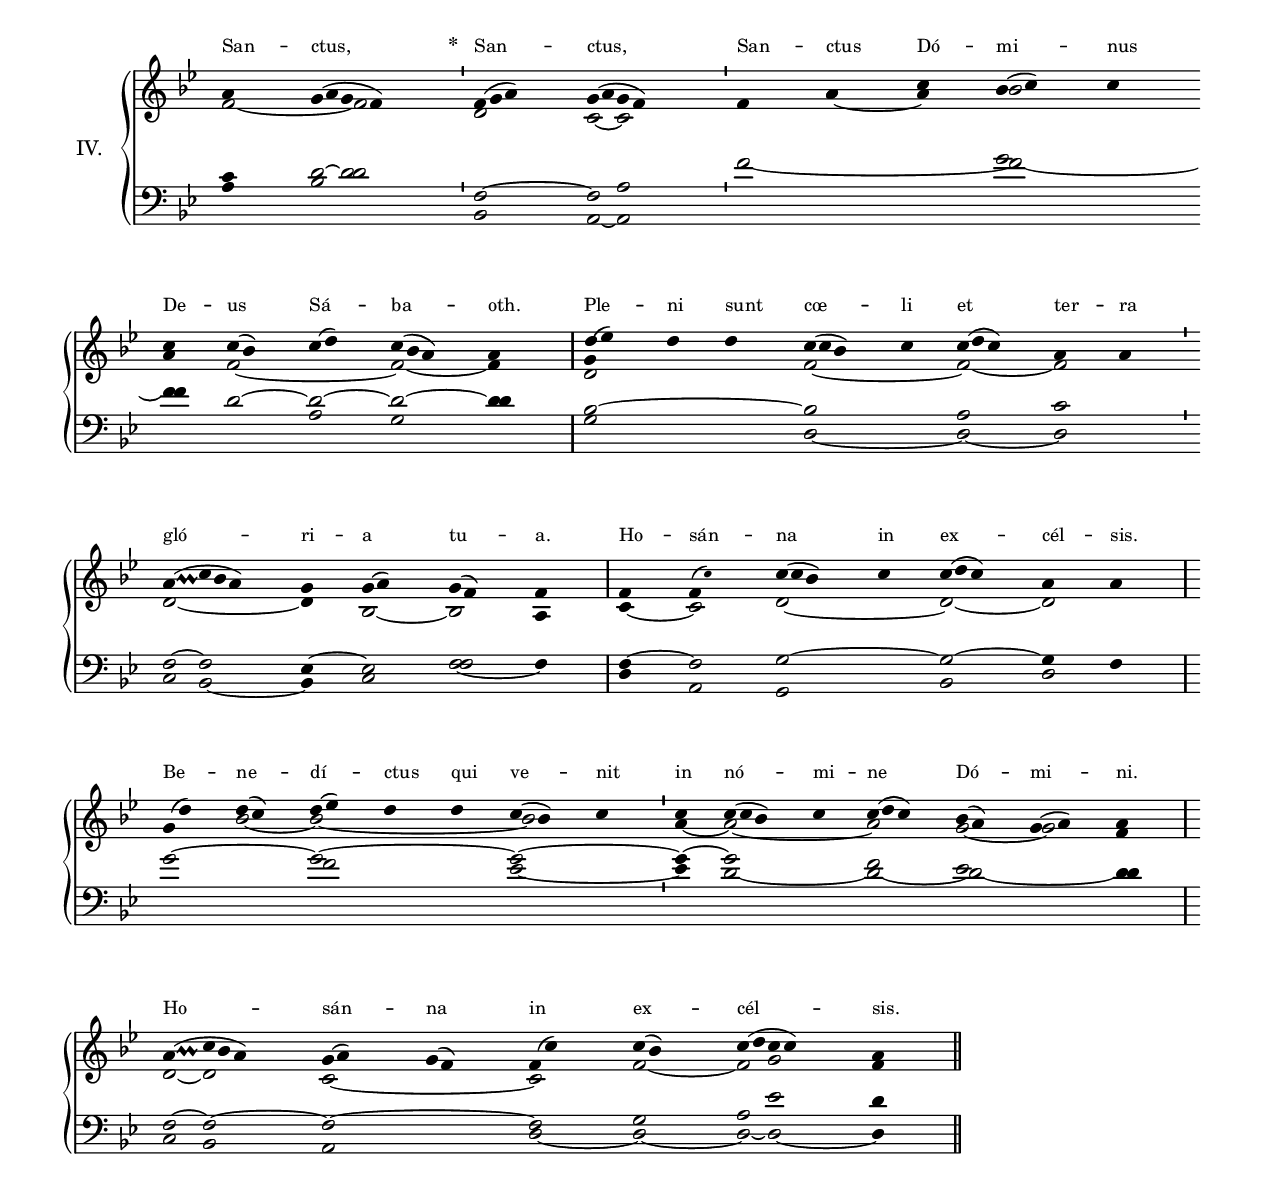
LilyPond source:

\version "2.18"
\include "gregorian.ly"
\include "noh2.ily"

%Page reference: page v.8
%(volume.page)

%Proofed 2/13

global = {
 \key a \locrian
 \cadenzaOn 
 \override Glissando #'thickness = #2.0
}

chantText = \lyricmode {
San -- ctus, 
\set stanza = " * " San -- ctus, San -- ctus Dó -- mi -- nus De -- us Sá -- ba -- oth. 
Ple -- ni sunt cœ -- li et ter -- ra gló -- ri -- a tu -- a. 
Ho -- sán -- na in ex -- cél -- sis. 
Be -- ne -- dí -- ctus qui ve -- nit in nó -- mi -- ne Dó -- mi -- ni. 
Ho -- sán -- na in ex -- cél -- sis. }

chantMusic = {
\tieDown   a'4 g'4 ( a'4 g'4 f'4) \divisioMinima
 f'4 ( g' a'4) g'4 ( a'4 g'4 f'4) \divisioMinima
 f'4 a'4 c''4 bes'4 ( c''4) c''4 \forceBreak
 c''4 c''4 ( bes'4) c''4 ( d''4) c''4 ( bes'4 a'4) a'4 \divisioMaxima
 g'4 ( d''4 ees''4) d''4 d''4 c''4 ( c''4 bes'4) c''4 c''4 ( d''4 c''4) a'4 a'4 \divisioMinima
 \forceBreak
 a'4 ( \quil bes' c''4 bes'4 a'4) g'4 g'4 ( a'4) g'4 ( f'4) f'4 \divisioMaxima
 f'4 f'4 ( \once \tweak #'font-size #-4 c'' ) c''4 ( c''4 bes'4) c''4 c''4 ( d''4 c''4) a'4 a'4 \divisioMaxima
 \forceBreak
 g'4 ( d''4) d''4 ( c''4) d''4 ( ees''4) d''4 d''4 c''4 ( bes'4) c''4 \divisioMinima
 c''4 c''4 ( c''4 bes'4) c''4 c''4 ( d''4 c''4) bes'4 ( a'4) g'4 ( a'4) a'4 \divisioMaxima
 \forceBreak
 a'4 ( \quil bes' c''4 bes'4 a'4) g'4 ( a'4) g'4 ( f'4) f'4 ( c''4) c''4 ( bes'4) c''4 ( d''4 c''4 c''4) a'4 \finalis

}

altoMusic = {
f'2*3/2 ~ f'2 \divisioMinima
d'2*3/2 c'2 ~ c'2 \divisioMinima
r4 a'4 ~ a'4 bes'2*3/2 a'4 f'2*4/2 ~ f'2*3/2 ~ f'4 \divisioMaxima
d'2*5/2 f'2*4/2 ~ f'2*3/2 ~ f'2 \divisioMinima
d'2*5/2 ~ d'4 bes2 ~ bes2 a4 \divisioMaxima
c'4 ~ c'2 d'2*4/2 ~ d'2*3/2 ~ d'2 \divisioMaxima
r2 bes'2 ~ bes'2*4/2 ~ bes'2*3/2 \divisioMinima
a'4 ~ a'2*4/2 ~ a'2*3/2 g'2 ~ g'2 f'4 \divisioMaxima
d'2 ~ d'2*3/2 c'2*4/2 ~ c'2 f'2 ~ f'2 g'2 f'4 \finalis
}

tenorMusic = {
c'4 d'2 ~ d'2 \divisioMinima
f2*3/2 ~ f2 a2 \divisioMinima
r2*3/2 g'2*3/2 \shiftRight f'4 d'2 ~ d'2 ~ d'2*3/2 ~ d'4 \divisioMaxima
bes2*5/2 ~ bes2*4/2 a2*3/2 c'2 \divisioMinima
f2 ~ f2*3/2 ees4 ~ ees2 \shiftRight f2 r4 \divisioMaxima
f4 ~ f2 g2*4/2 ~ g2*3/2 ~ g4 f4 \divisioMaxima
g'2*4/2 ~ g'2*4/2 ~ g'2*3/2 ~ \divisioMinima
g'4 ~ g'2*4/2 f'2*3/2 ees'2*4/2 \shiftRight d'4 \divisioMaxima
f2 ~ f2*3/2 ~ f2*4/2 ~ f2 g2 a2 ees'2 d'4 \finalis
}

bassMusic = {
a4 bes2 \shiftRight d'2 \divisioMinima
bes,2*3/2 a,2 ~ a,2 \divisioMinima
f'2*3/2 ~ f'2*3/2 ~ f'4 r2 a2 g2*3/2 \shiftRight d'4 \divisioMaxima
g2*5/2 d2*4/2 ~ d2*3/2 ~ d2 \divisioMinima
c2 bes,2*3/2 ~ bes,4 c2 f2 ~ f4 \divisioMaxima
d4 a,2 g,2*4/2 bes,2*3/2 d2 \divisioMaxima
r2*4/2 f'2*4/2 ees'2*3/2 ~ \divisioMinima
ees'4 d'2*4/2 ~ d'2*3/2 ~ d'2*4/2 ~ d'4 \divisioMaxima
c2 bes,2*3/2 a,2*4/2 d2 ~ d2 ~ d2 ~ d2 ~ d4 \finalis
}

voiceLines = {
\voiceLineStyle


}

\score{
  <<
    \new Lyrics
    \new GrandStaff <<
      \set GrandStaff.autoBeaming = ##f
      \set GrandStaff.instrumentName = \markup \center-column {
        "IV."
      }
      \new Staff = up <<
        \new Voice = "chant" {
          \voiceOne \global \chantMusic
        }
        \new Voice {
          \voiceTwo \global \altoMusic
        }
      >>

      \new Staff = down <<
        \clef bass
        \new Voice {
          \voiceOne \global \tenorMusic
        }
        \new Voice {
          \voiceTwo \global \bassMusic
        }
	\new Voice {
        \voiceThree \global \voiceLines
        }
      >>
    >>
    \context Lyrics {
      \lyricsto chant {
      \chantText
    }
    }
  >>
  \layout{
  }
  
}
